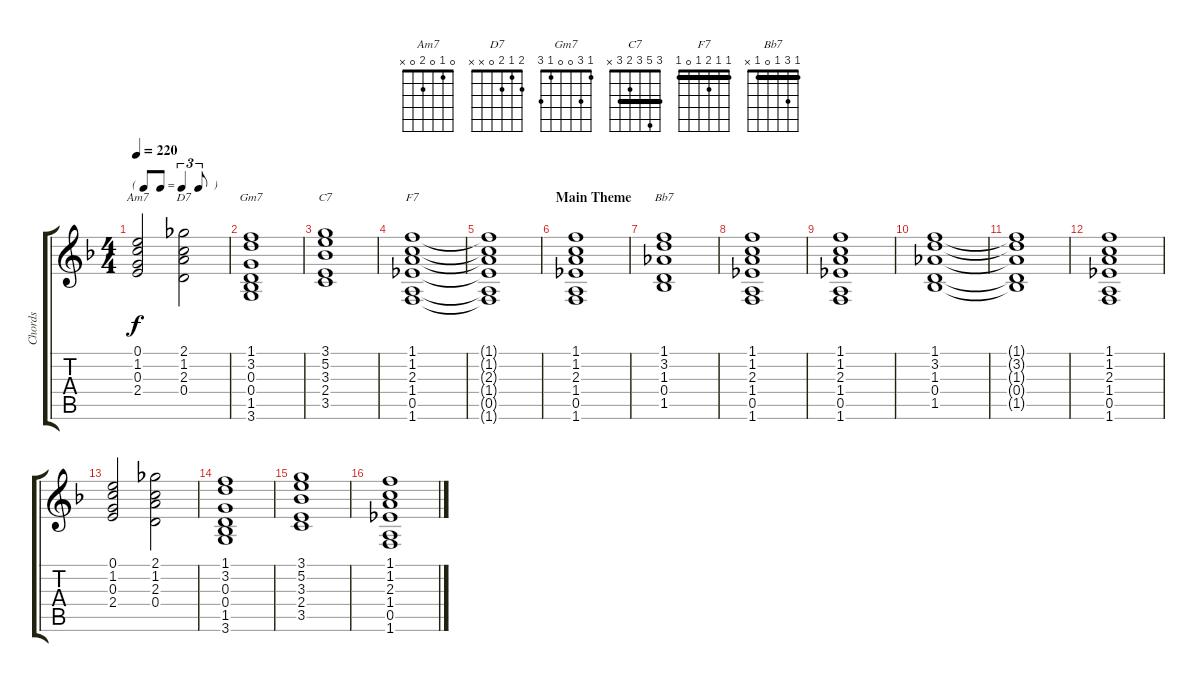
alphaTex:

\track ("Chords" "Chords") {instrument electricguitarjazz}
\staff {score tabs}
\tuning (E4 B3 G3 D3 A2 E2) {hide}
\chord ("Am7" 0 1 0 2 0 x)
\chord ("D7" 2 1 2 0 x x)
\chord ("Gm7" 1 3 0 0 1 3)
\chord ("C7" 3 5 3 2 3 x) {barre 3}
\chord ("F7" 1 1 2 1 0 1) {barre 1}
\chord ("Bb7" 1 3 1 0 1 x) {barre 1}
\ts (4 4)
\tf triplet8th
\tempo 220
\clef g2
\ks f
(0.1 1.2 0.3 2.4).2{ch "Am7" dy f} (2.1 1.2 2.3 0.4).2{ch "D7"} |
(1.1 3.2 0.3 0.4 1.5 3.6).1{ch "Gm7"} |
(3.1 5.2 3.3 2.4 3.5).1{ch "C7"} |
(1.1 1.2 2.3 1.4 0.5 1.6).1{ch "F7"} |
(1.1{t} 1.2{t} 2.3{t} 1.4{t} 0.5{t} 1.6{t}).1 |
\section ("" "Main Theme")
(1.1 1.2 2.3 1.4 0.5 1.6).1 |
(1.1 3.2 1.3 0.4 1.5).1{ch "Bb7"} |
(1.1 1.2 2.3 1.4 0.5 1.6).1 |
(1.1 1.2 2.3 1.4 0.5 1.6).1 |
(1.1 3.2 1.3 0.4 1.5).1 |
(1.1{t} 3.2{t} 1.3{t} 0.4{t} 1.5{t}).1 |
(1.1 1.2 2.3 1.4 0.5 1.6).1 |
(0.1 1.2 0.3 2.4).2 (2.1 1.2 2.3 0.4).2 |
(1.1 3.2 0.3 0.4 1.5 3.6).1 |
(3.1 5.2 3.3 2.4 3.5).1 |
(1.1 1.2 2.3 1.4 0.5 1.6).1
